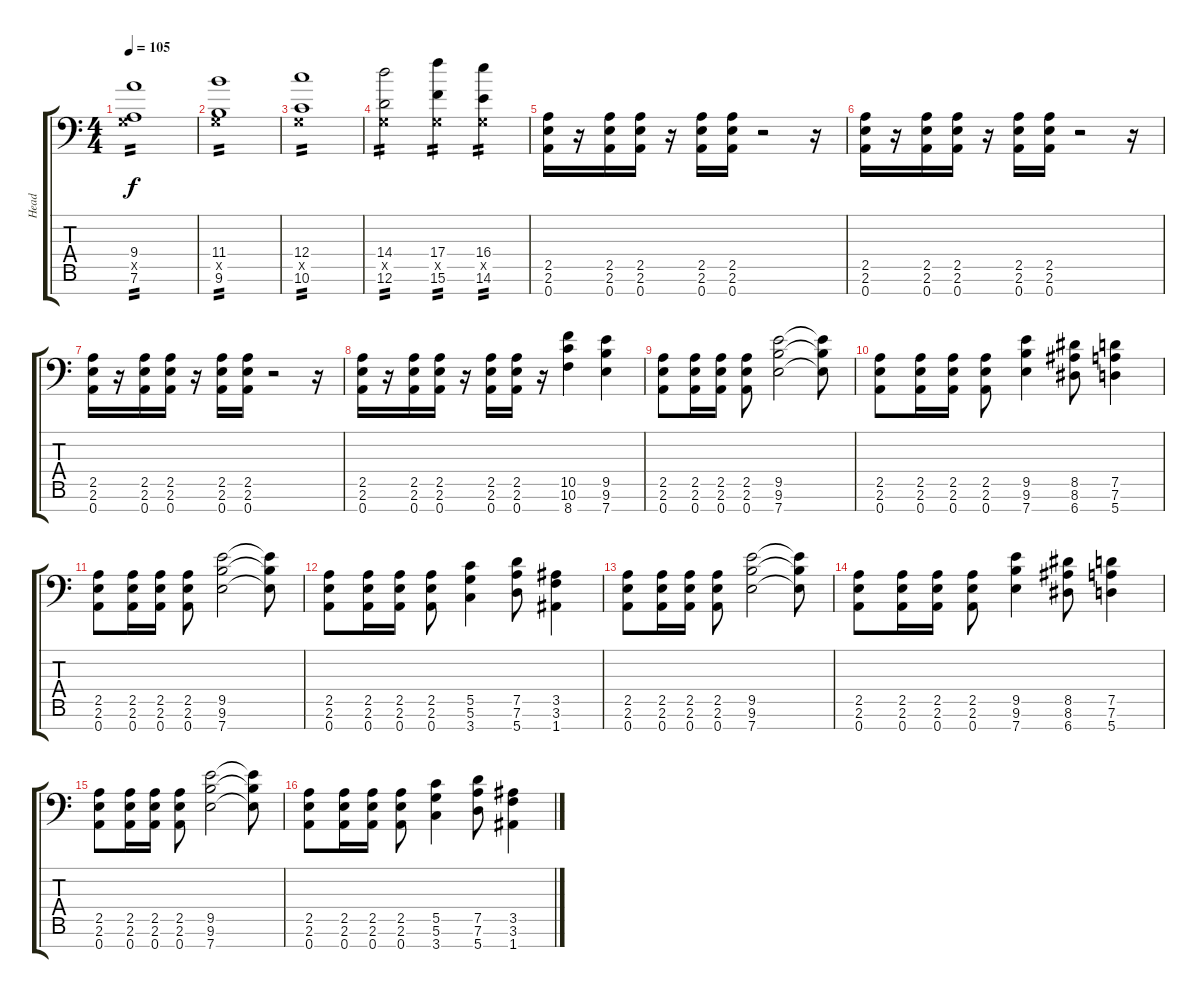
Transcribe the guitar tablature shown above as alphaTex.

\track ("Head" "Head") {instrument distortionguitar}
\staff {score tabs}
\tuning (D4 A3 F3 C3 G2 D2 A1) {hide}
\ts (4 4)
\tempo 105
\clef f4
\ks c
(9.4 0.5{x} 7.6).1{tp 2 dy f} |
(11.4 0.5{x} 9.6).1{tp 2} |
(12.4 0.5{x} 10.6).1{tp 2} |
(14.4 0.5{x} 12.6).2{tp 2} (17.4 0.5{x} 15.6).4{tp 2} (16.4 0.5{x} 14.6).4{tp 2} |
(2.5 2.6 0.7).16{instrument distortionguitar} r.16 (2.5 2.6 0.7).16 (2.5 2.6 0.7).16 r.16 (2.5 2.6 0.7).16 (2.5 2.6 0.7).16 r.2 r.16 |
(2.5 2.6 0.7).16{instrument distortionguitar} r.16 (2.5 2.6 0.7).16 (2.5 2.6 0.7).16 r.16 (2.5 2.6 0.7).16 (2.5 2.6 0.7).16 r.2 r.16 |
(2.5 2.6 0.7).16{instrument distortionguitar} r.16 (2.5 2.6 0.7).16 (2.5 2.6 0.7).16 r.16 (2.5 2.6 0.7).16 (2.5 2.6 0.7).16 r.2 r.16 |
(2.5 2.6 0.7).16{instrument distortionguitar} r.16 (2.5 2.6 0.7).16 (2.5 2.6 0.7).16 r.16 (2.5 2.6 0.7).16 (2.5 2.6 0.7).16 r.16 (10.5 10.6 8.7).4 (9.5 9.6 7.7).4 |
(2.5 2.6 0.7).8{instrument distortionguitar} (2.5 2.6 0.7).16 (2.5 2.6 0.7).16 (2.5 2.6 0.7).8 (9.5 9.6 7.7).2 (9.5{t} 9.6{t} 7.7{t}).8 |
(2.5 2.6 0.7).8{instrument distortionguitar} (2.5 2.6 0.7).16 (2.5 2.6 0.7).16 (2.5 2.6 0.7).8 (9.5 9.6 7.7).4 (8.5 8.6 6.7).8 (7.5 7.6 5.7).4 |
(2.5 2.6 0.7).8{instrument distortionguitar} (2.5 2.6 0.7).16 (2.5 2.6 0.7).16 (2.5 2.6 0.7).8 (9.5 9.6 7.7).2 (9.5{t} 9.6{t} 7.7{t}).8 |
(2.5 2.6 0.7).8{instrument distortionguitar} (2.5 2.6 0.7).16 (2.5 2.6 0.7).16 (2.5 2.6 0.7).8 (5.5 5.6 3.7).4 (7.5 7.6 5.7).8 (3.5 3.6 1.7).4 |
(2.5 2.6 0.7).8{instrument distortionguitar} (2.5 2.6 0.7).16 (2.5 2.6 0.7).16 (2.5 2.6 0.7).8 (9.5 9.6 7.7).2 (9.5{t} 9.6{t} 7.7{t}).8 |
(2.5 2.6 0.7).8{instrument distortionguitar} (2.5 2.6 0.7).16 (2.5 2.6 0.7).16 (2.5 2.6 0.7).8 (9.5 9.6 7.7).4 (8.5 8.6 6.7).8 (7.5 7.6 5.7).4 |
(2.5 2.6 0.7).8{instrument distortionguitar} (2.5 2.6 0.7).16 (2.5 2.6 0.7).16 (2.5 2.6 0.7).8 (9.5 9.6 7.7).2 (9.5{t} 9.6{t} 7.7{t}).8 |
(2.5 2.6 0.7).8{instrument distortionguitar} (2.5 2.6 0.7).16 (2.5 2.6 0.7).16 (2.5 2.6 0.7).8 (5.5 5.6 3.7).4 (7.5 7.6 5.7).8 (3.5 3.6 1.7).4
